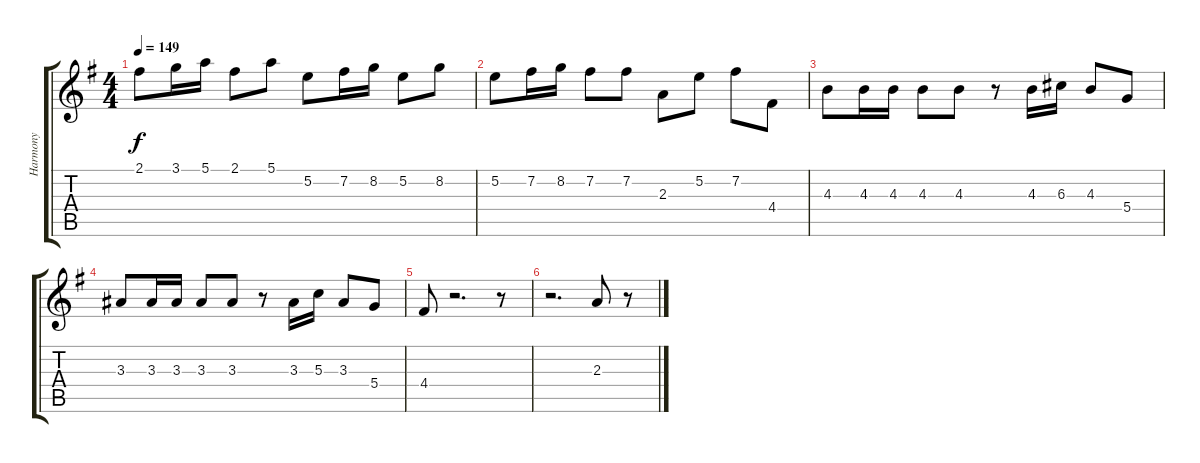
\track ("Harmony" "Harmony") {instrument distortionguitar}
\staff {score tabs}
\tuning (E4 B3 G3 D3 A2 E2) {hide}
\ts (4 4)
\tempo 149
\clef g2
\ks eminor
2.1.8{dy f} 3.1.16 5.1.16 2.1.8 5.1.8 5.2.8 7.2.16 8.2.16 5.2.8 8.2.8 |
5.2.8 7.2.16 8.2.16 7.2.8 7.2.8 2.3.8 5.2.8 7.2.8 4.4.8 |
4.3.8 4.3.16 4.3.16 4.3.8 4.3.8 r.8 4.3.16 6.3.16 4.3.8 5.4.8 |
3.3.8 3.3.16 3.3.16 3.3.8 3.3.8 r.8 3.3.16 5.3.16 3.3.8 5.4.8 |
4.4.8 r.2{d} r.8 |
r.2{d} 2.3.8 r.8
